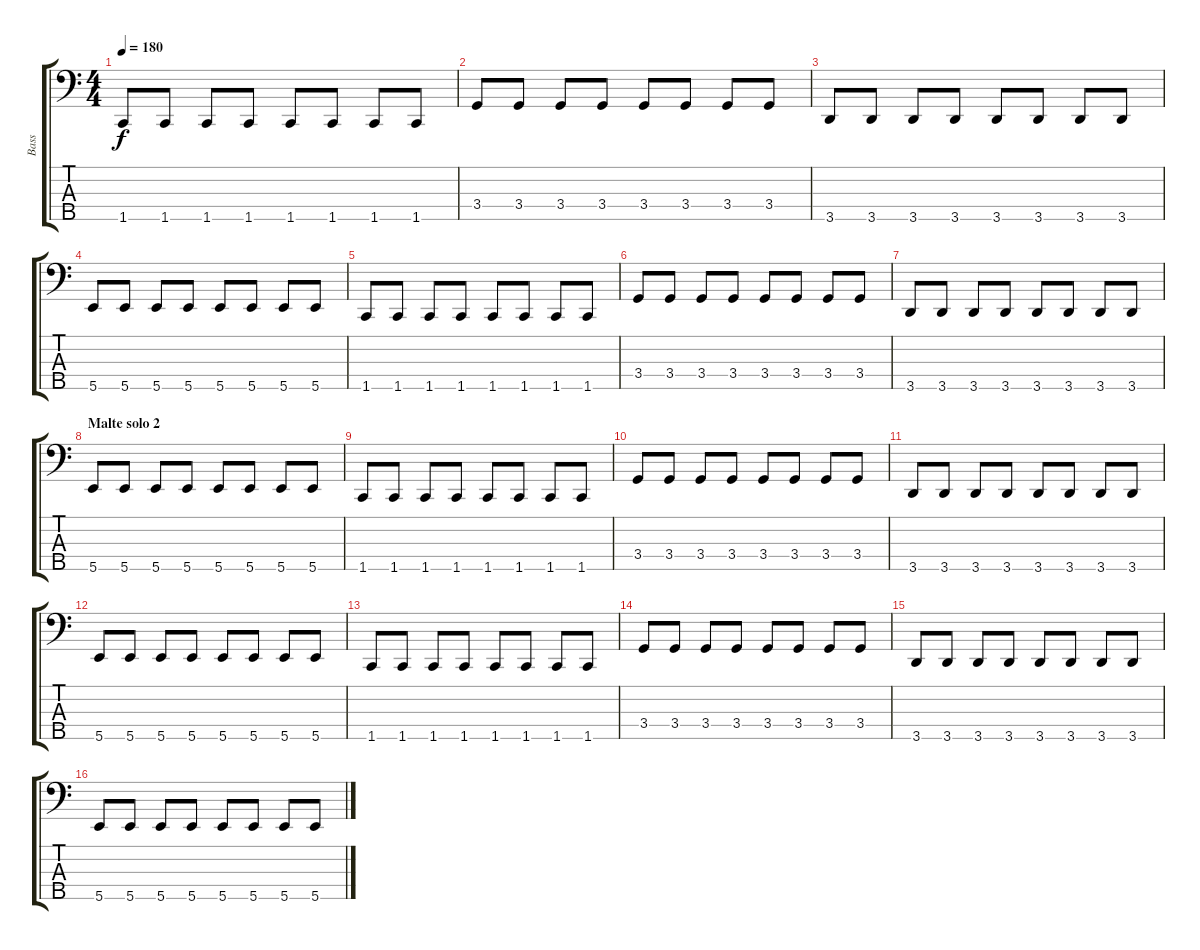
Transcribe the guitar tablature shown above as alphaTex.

\track ("Bass" "Bass") {instrument electricbassfinger}
\staff {score tabs}
\tuning (G2 D2 A1 E1 B0) {hide}
\ts (4 4)
\tempo 180
\clef f4
\ks c
1.5.8{dy f} 1.5.8 1.5.8 1.5.8 1.5.8 1.5.8 1.5.8 1.5.8 |
3.4.8 3.4.8 3.4.8 3.4.8 3.4.8 3.4.8 3.4.8 3.4.8 |
3.5.8 3.5.8 3.5.8 3.5.8 3.5.8 3.5.8 3.5.8 3.5.8 |
5.5.8 5.5.8 5.5.8 5.5.8 5.5.8 5.5.8 5.5.8 5.5.8 |
1.5.8 1.5.8 1.5.8 1.5.8 1.5.8 1.5.8 1.5.8 1.5.8 |
3.4.8 3.4.8 3.4.8 3.4.8 3.4.8 3.4.8 3.4.8 3.4.8 |
3.5.8 3.5.8 3.5.8 3.5.8 3.5.8 3.5.8 3.5.8 3.5.8 |
\section ("" "Malte solo 2")
5.5.8 5.5.8 5.5.8 5.5.8 5.5.8 5.5.8 5.5.8 5.5.8 |
1.5.8 1.5.8 1.5.8 1.5.8 1.5.8 1.5.8 1.5.8 1.5.8 |
3.4.8 3.4.8 3.4.8 3.4.8 3.4.8 3.4.8 3.4.8 3.4.8 |
3.5.8 3.5.8 3.5.8 3.5.8 3.5.8 3.5.8 3.5.8 3.5.8 |
5.5.8 5.5.8 5.5.8 5.5.8 5.5.8 5.5.8 5.5.8 5.5.8 |
1.5.8 1.5.8 1.5.8 1.5.8 1.5.8 1.5.8 1.5.8 1.5.8 |
3.4.8 3.4.8 3.4.8 3.4.8 3.4.8 3.4.8 3.4.8 3.4.8 |
3.5.8 3.5.8 3.5.8 3.5.8 3.5.8 3.5.8 3.5.8 3.5.8 |
5.5.8 5.5.8 5.5.8 5.5.8 5.5.8 5.5.8 5.5.8 5.5.8
